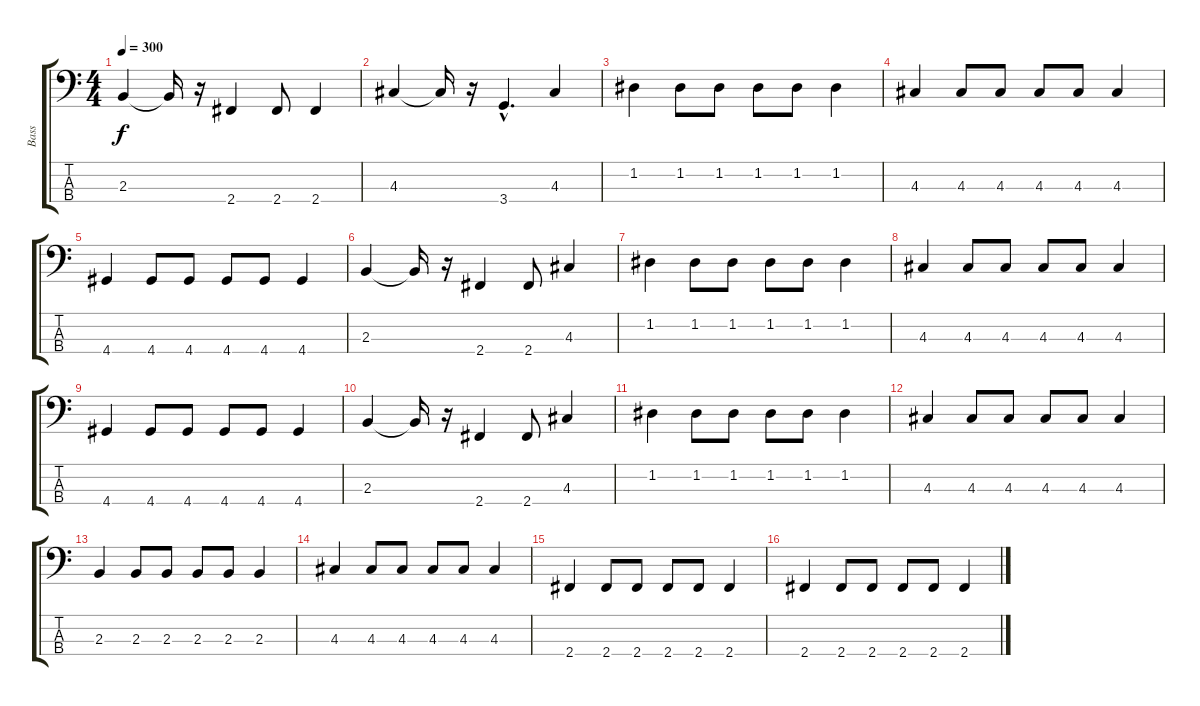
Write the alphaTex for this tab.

\track ("Bass" "Bass") {instrument electricbasspick}
\staff {score tabs}
\tuning (G2 D2 A1 E1) {hide}
\ts (4 4)
\tempo 300
\clef f4
\ks c
2.3.4{dy f} 2.3{t}.16 r.16 2.4.4 2.4.8 2.4.4 |
4.3.4 4.3{t}.16 r.16 3.4{hac}.4{d} 4.3.4 |
1.2.4 1.2.8 1.2.8 1.2.8 1.2.8 1.2.4 |
4.3.4 4.3.8 4.3.8 4.3.8 4.3.8 4.3.4 |
4.4.4 4.4.8 4.4.8 4.4.8 4.4.8 4.4.4 |
2.3.4 2.3{t}.16 r.16 2.4.4 2.4.8 4.3.4 |
1.2.4 1.2.8 1.2.8 1.2.8 1.2.8 1.2.4 |
4.3.4 4.3.8 4.3.8 4.3.8 4.3.8 4.3.4 |
4.4.4 4.4.8 4.4.8 4.4.8 4.4.8 4.4.4 |
2.3.4 2.3{t}.16 r.16 2.4.4 2.4.8 4.3.4 |
1.2.4 1.2.8 1.2.8 1.2.8 1.2.8 1.2.4 |
4.3.4 4.3.8 4.3.8 4.3.8 4.3.8 4.3.4 |
2.3.4 2.3.8 2.3.8 2.3.8 2.3.8 2.3.4 |
4.3.4 4.3.8 4.3.8 4.3.8 4.3.8 4.3.4 |
2.4.4 2.4.8 2.4.8 2.4.8 2.4.8 2.4.4 |
2.4.4 2.4.8 2.4.8 2.4.8 2.4.8 2.4.4
